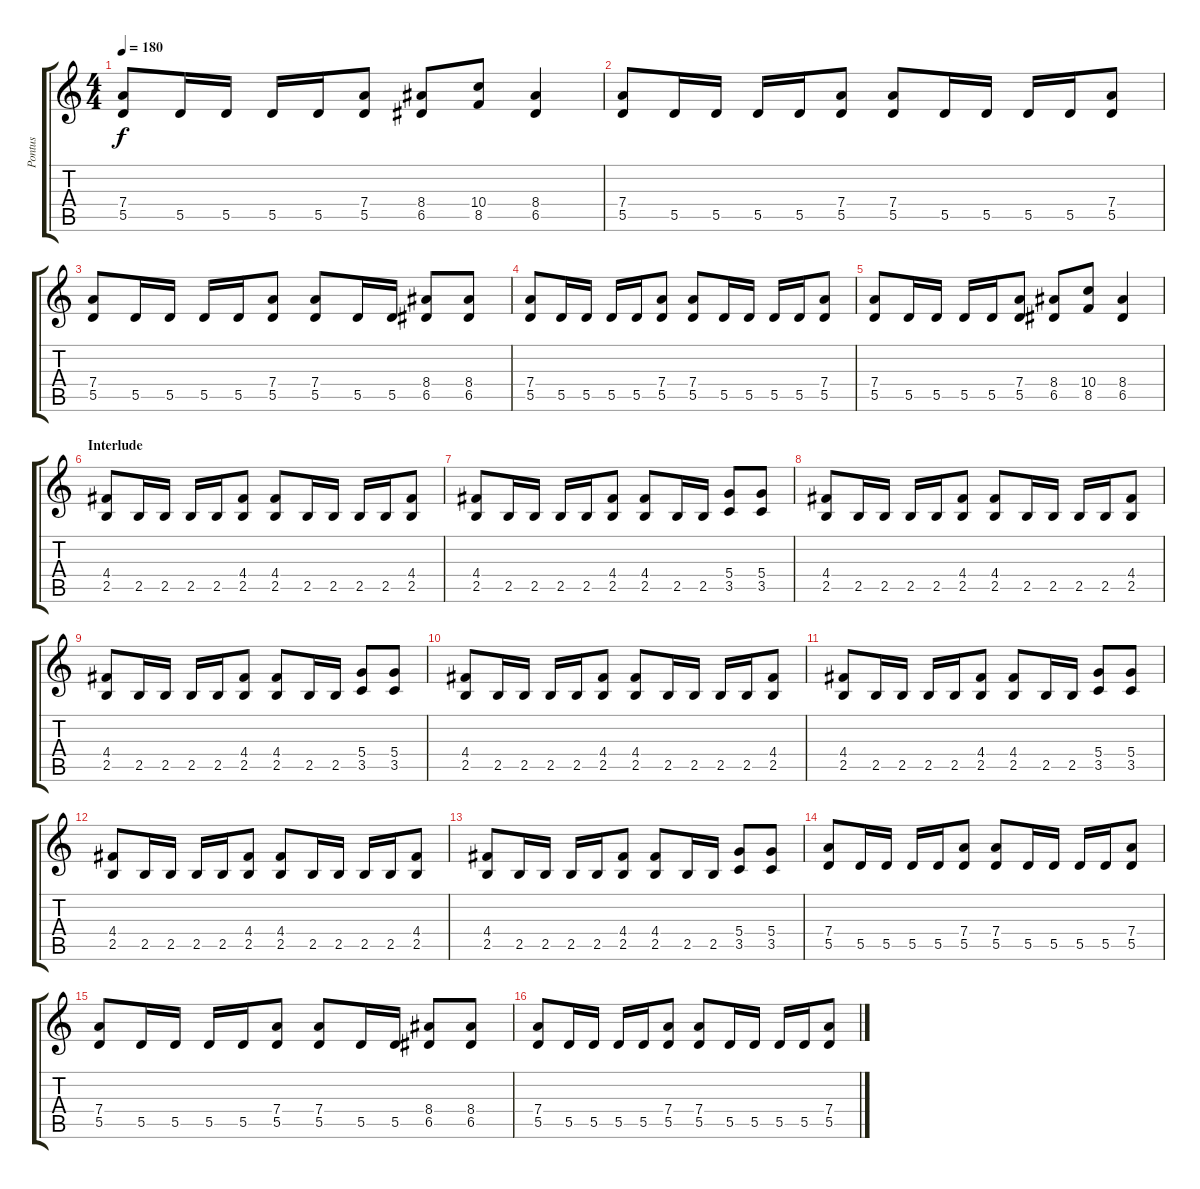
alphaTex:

\track ("Pontus" "Pontus") {instrument distortionguitar}
\staff {score tabs}
\tuning (E4 B3 G3 D3 A2 E2) {hide}
\ts (4 4)
\tempo 180
\clef g2
\ks c
(7.4 5.5).8{dy f} 5.5.16 5.5.16 5.5.16 5.5.16 (7.4 5.5).8 (8.4 6.5).8 (10.4 8.5).8 (8.4 6.5).4 |
(7.4 5.5).8 5.5.16 5.5.16 5.5.16 5.5.16 (7.4 5.5).8 (7.4 5.5).8 5.5.16 5.5.16 5.5.16 5.5.16 (7.4 5.5).8 |
(7.4 5.5).8 5.5.16 5.5.16 5.5.16 5.5.16 (7.4 5.5).8 (7.4 5.5).8 5.5.16 5.5.16 (8.4 6.5).8 (8.4 6.5).8 |
(7.4 5.5).8 5.5.16 5.5.16 5.5.16 5.5.16 (7.4 5.5).8 (7.4 5.5).8 5.5.16 5.5.16 5.5.16 5.5.16 (7.4 5.5).8 |
(7.4 5.5).8 5.5.16 5.5.16 5.5.16 5.5.16 (7.4 5.5).8 (8.4 6.5).8 (10.4 8.5).8 (8.4 6.5).4 |
\section ("" "Interlude")
(4.4 2.5).8 2.5.16 2.5.16 2.5.16 2.5.16 (4.4 2.5).8 (4.4 2.5).8 2.5.16 2.5.16 2.5.16 2.5.16 (4.4 2.5).8 |
(4.4 2.5).8 2.5.16 2.5.16 2.5.16 2.5.16 (4.4 2.5).8 (4.4 2.5).8 2.5.16 2.5.16 (5.4 3.5).8 (5.4 3.5).8 |
(4.4 2.5).8 2.5.16 2.5.16 2.5.16 2.5.16 (4.4 2.5).8 (4.4 2.5).8 2.5.16 2.5.16 2.5.16 2.5.16 (4.4 2.5).8 |
(4.4 2.5).8 2.5.16 2.5.16 2.5.16 2.5.16 (4.4 2.5).8 (4.4 2.5).8 2.5.16 2.5.16 (5.4 3.5).8 (5.4 3.5).8 |
(4.4 2.5).8 2.5.16 2.5.16 2.5.16 2.5.16 (4.4 2.5).8 (4.4 2.5).8 2.5.16 2.5.16 2.5.16 2.5.16 (4.4 2.5).8 |
(4.4 2.5).8 2.5.16 2.5.16 2.5.16 2.5.16 (4.4 2.5).8 (4.4 2.5).8 2.5.16 2.5.16 (5.4 3.5).8 (5.4 3.5).8 |
(4.4 2.5).8 2.5.16 2.5.16 2.5.16 2.5.16 (4.4 2.5).8 (4.4 2.5).8 2.5.16 2.5.16 2.5.16 2.5.16 (4.4 2.5).8 |
(4.4 2.5).8 2.5.16 2.5.16 2.5.16 2.5.16 (4.4 2.5).8 (4.4 2.5).8 2.5.16 2.5.16 (5.4 3.5).8 (5.4 3.5).8 |
(7.4 5.5).8 5.5.16 5.5.16 5.5.16 5.5.16 (7.4 5.5).8 (7.4 5.5).8 5.5.16 5.5.16 5.5.16 5.5.16 (7.4 5.5).8 |
(7.4 5.5).8 5.5.16 5.5.16 5.5.16 5.5.16 (7.4 5.5).8 (7.4 5.5).8 5.5.16 5.5.16 (8.4 6.5).8 (8.4 6.5).8 |
(7.4 5.5).8 5.5.16 5.5.16 5.5.16 5.5.16 (7.4 5.5).8 (7.4 5.5).8 5.5.16 5.5.16 5.5.16 5.5.16 (7.4 5.5).8
